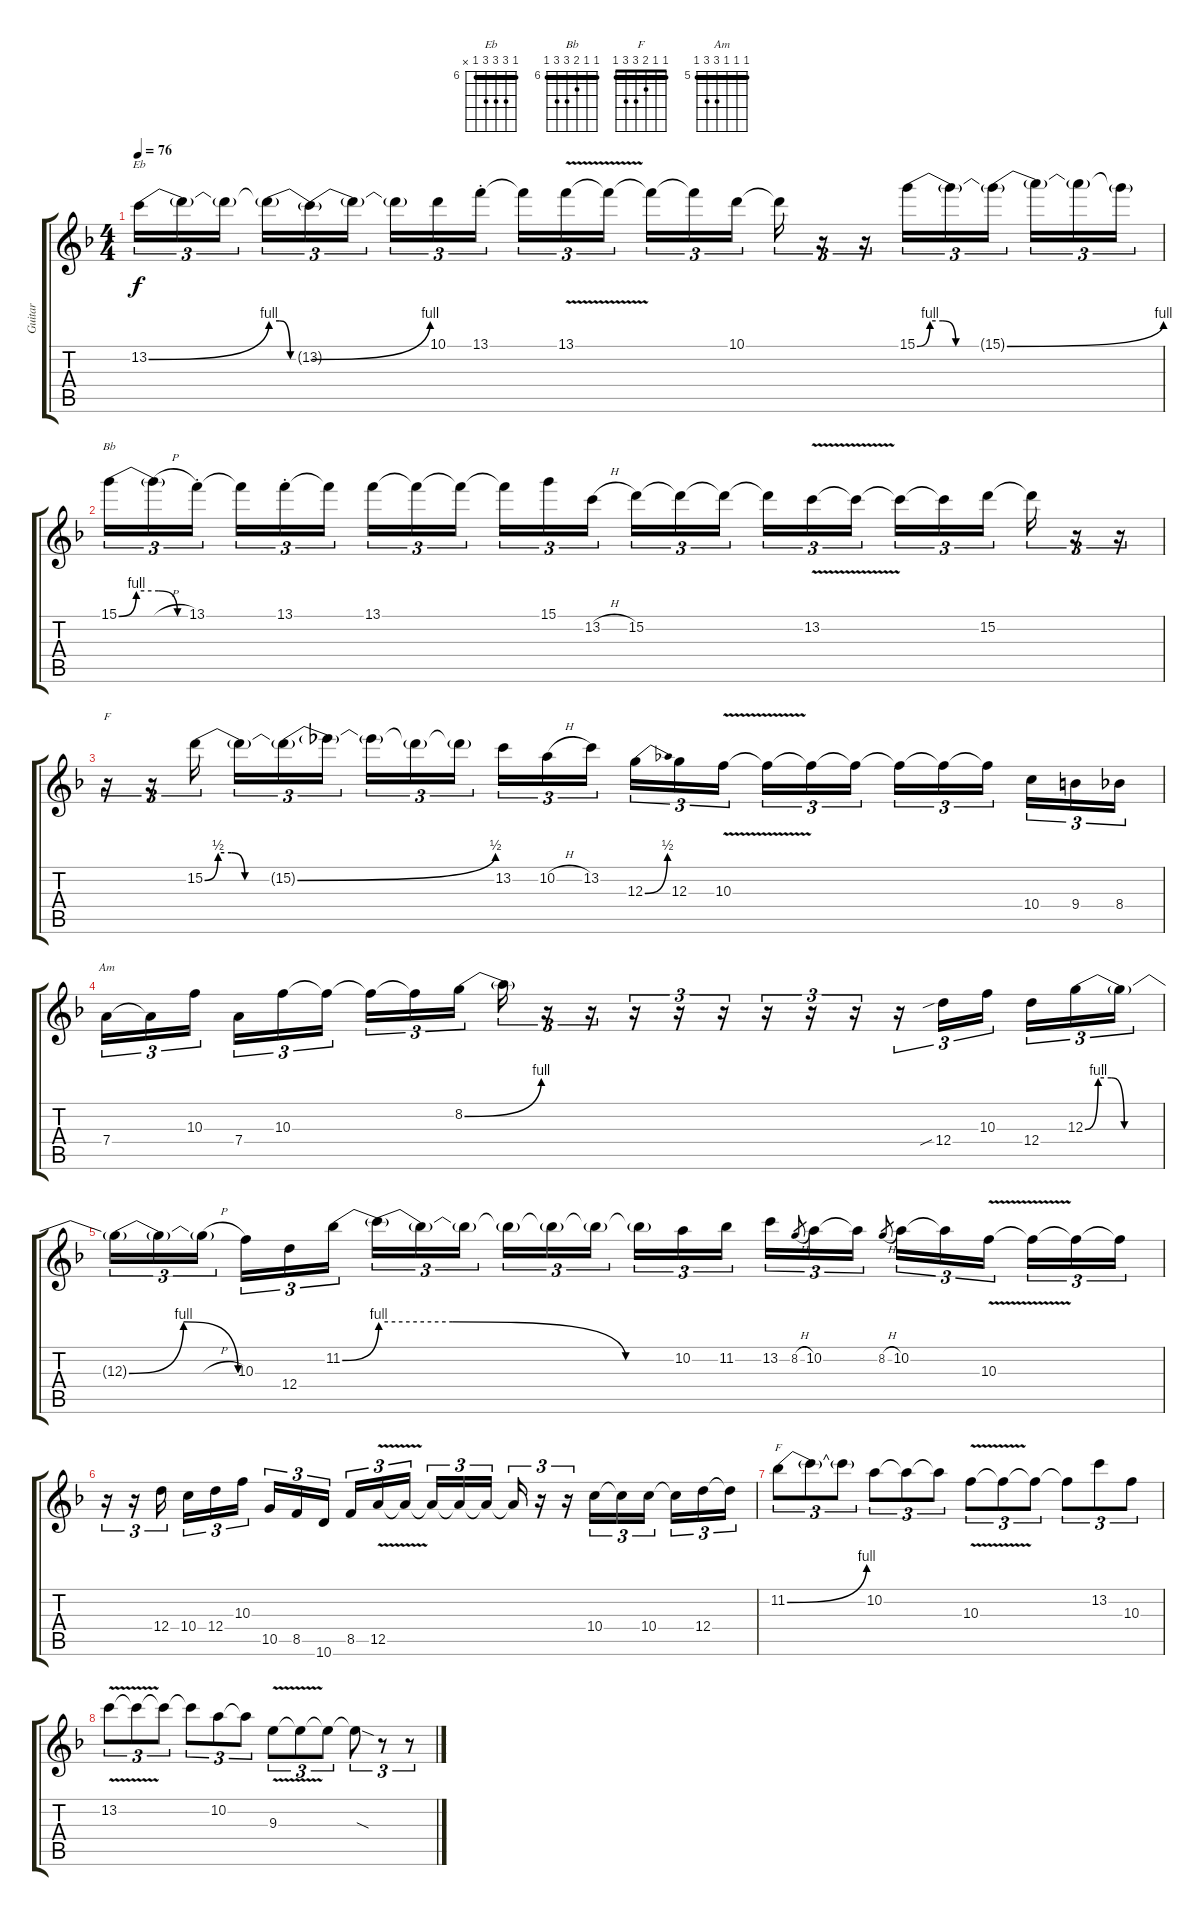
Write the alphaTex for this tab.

\track ("Guitar" "Guitar") {instrument electricguitarclean}
\staff {score tabs}
\tuning (E4 B3 G3 D3 A2 E2) {hide}
\chord ("Eb" 6 8 8 8 6 x) {firstfret 6 barre 6}
\chord ("Bb" 6 6 7 8 8 6) {firstfret 6 barre 6}
\chord ("F" x x x x x x)
\chord ("Am" 5 5 5 7 7 5) {firstfret 5 barre 5}
\chord ("F" 1 1 2 3 3 1) {barre 1}
\ts (4 4)
\tempo 76
\clef g2
\ks f
13.2{be (bend 0 0 60 4)}.16{tu (3 2) ch "Eb" dy f} 13.2{t}.16{tu (3 2)} 13.2{t}.16{tu (3 2) beam splitsecondary} 13.2{be (custom 0 4 15 4 30 0 60 0) t}.16{tu (3 2)} 13.2{be (bend 0 0 60 4) t}.16{tu (3 2)} 13.2{t}.16{tu (3 2)} 13.2{t}.16{tu (3 2)} 10.1.16{tu (3 2)} 13.1{st}.16{tu (3 2) beam splitsecondary} 13.1{t}.16{tu (3 2)} 13.1{v}.16{tu (3 2)} 13.1{t}.16{tu (3 2)} 13.1{t}.16{tu (3 2)} 13.1{t}.16{tu (3 2)} 10.1.16{tu (3 2) beam splitsecondary} 10.1{t}.16{tu (3 2)} r.16{tu (3 2)} r.16{tu (3 2)} 15.1{be (custom 0 0 10 4 20 4 30 0 60 0)}.16{tu (3 2)} 15.1{t}.16{tu (3 2)} 15.1{be (bend 0 0 60 4) t}.16{tu (3 2) beam splitsecondary} 15.1{t}.16{tu (3 2)} 15.1{t}.16{tu (3 2)} 15.1{t}.16{tu (3 2)} |
15.1{be (custom 0 0 15 4 34 4 50 0 60 0)}.16{tu (3 2) ch "Bb"} 15.1{h t}.16{tu (3 2)} 13.1{st}.16{tu (3 2) beam splitsecondary} 13.1{t}.16{tu (3 2)} 13.1{st}.16{tu (3 2)} 13.1{t}.16{tu (3 2)} 13.1.16{tu (3 2)} 13.1{t}.16{tu (3 2)} 13.1{t}.16{tu (3 2) beam splitsecondary} 13.1{t}.16{tu (3 2)} 15.1.16{tu (3 2)} 13.2{h}.16{tu (3 2)} 15.2.16{tu (3 2)} 15.2{t}.16{tu (3 2)} 15.2{t}.16{tu (3 2) beam splitsecondary} 15.2{t}.16{tu (3 2)} 13.2{v}.16{tu (3 2)} 13.2{t}.16{tu (3 2)} 13.2{t}.16{tu (3 2)} 13.2{t}.16{tu (3 2)} 15.2.16{tu (3 2) beam splitsecondary} 15.2{t}.16{tu (3 2)} r.16{tu (3 2)} r.16{tu (3 2)} |
r.16{tu (3 2) ch "F"} r.16{tu (3 2)} 15.2{be (custom 0 0 10 2 20 2 30 0 60 0)}.16{tu (3 2) beam splitsecondary} 15.2{t}.16{tu (3 2)} 15.2{be (bend 0 0 60 2) t}.16{tu (3 2)} 15.2{t}.16{tu (3 2)} 15.2{t}.16{tu (3 2)} 15.2{t}.16{tu (3 2)} 15.2{t}.16{tu (3 2) beam splitsecondary} 13.2.16{tu (3 2)} 10.2{h}.16{tu (3 2)} 13.2.16{tu (3 2)} 12.3{be (bend 0 0 60 2)}.16{tu (3 2)} 12.3.16{tu (3 2)} 10.3{v}.16{tu (3 2) beam splitsecondary} 10.3{t}.16{tu (3 2)} 10.3{t}.16{tu (3 2)} 10.3{t}.16{tu (3 2)} 10.3{t}.16{tu (3 2)} 10.3{t}.16{tu (3 2)} 10.3{t}.16{tu (3 2) beam splitsecondary} 10.4.16{tu (3 2)} 9.4.16{tu (3 2)} 8.4.16{tu (3 2)} |
7.4.16{tu (3 2) ch "Am"} 7.4{t}.16{tu (3 2)} 10.3.16{tu (3 2) beam splitsecondary} 7.4.16{tu (3 2)} 10.3.16{tu (3 2)} 10.3{t}.16{tu (3 2)} 10.3{t}.16{tu (3 2)} 10.3{t}.16{tu (3 2)} 8.2{be (bend 0 0 60 4)}.16{tu (3 2) beam splitsecondary} 8.2{t}.16{tu (3 2)} r.16{tu (3 2)} r.16{tu (3 2)} r.16{tu (3 2)} r.16{tu (3 2)} r.16{tu (3 2)} r.16{tu (3 2)} r.16{tu (3 2)} r.16{tu (3 2)} r.16{tu (3 2)} 12.4{sib}.16{tu (3 2)} 10.3.16{tu (3 2) beam splitsecondary} 12.4.16{tu (3 2)} 12.3{be (custom 0 0 10 4 20 4 30 0 60 0)}.16{tu (3 2)} 12.3{t}.16{tu (3 2)} |
12.3{be (bendrelease 0 0 10 4 50 4 60 0) t}.16{tu (3 2)} 12.3{t}.16{tu (3 2)} 12.3{h t}.16{tu (3 2) beam splitsecondary} 10.3.16{tu (3 2)} 12.4.16{tu (3 2)} 11.2{be (bend 0 0 60 4)}.16{tu (3 2)} 11.2{be (custom 0 4 15 4 50 0 60 0) t}.16{tu (3 2)} 11.2{t}.16{tu (3 2)} 11.2{t}.16{tu (3 2) beam splitsecondary} 11.2{t}.16{tu (3 2)} 11.2{t}.16{tu (3 2)} 11.2{t}.16{tu (3 2)} 11.2{t}.16{tu (3 2)} 10.2.16{tu (3 2)} 11.2.16{tu (3 2) beam splitsecondary} 13.2.16{tu (3 2)} 8.2{h}.8{gr} 10.2.16{tu (3 2)} 10.2{t}.16{tu (3 2)} 8.2{h}.8{gr} 10.2.16{tu (3 2)} 10.2{t}.16{tu (3 2)} 10.3{v}.16{tu (3 2) beam splitsecondary} 10.3{t}.16{tu (3 2)} 10.3{t}.16{tu (3 2)} 10.3{t}.16{tu (3 2)} |
r.16{tu (3 2)} r.16{tu (3 2)} 12.4.16{tu (3 2) beam splitsecondary} 10.4.16{tu (3 2)} 12.4.16{tu (3 2)} 10.3.16{tu (3 2)} 10.5.16{tu (3 2)} 8.5.16{tu (3 2)} 10.6.16{tu (3 2) beam splitsecondary} 8.5.16{tu (3 2)} 12.5{v}.16{tu (3 2)} 12.5{t}.16{tu (3 2)} 12.5{t}.16{tu (3 2)} 12.5{t}.16{tu (3 2)} 12.5{t}.16{tu (3 2) beam splitsecondary} 12.5{t}.16{tu (3 2)} r.16{tu (3 2)} r.16{tu (3 2)} 10.4.16{tu (3 2)} 10.4{t}.16{tu (3 2)} 10.4.16{tu (3 2) beam splitsecondary} 10.4{t}.16{tu (3 2)} 12.4.16{tu (3 2)} 12.4{t}.16{tu (3 2)} |
11.2{be (bend 0 0 60 4)}.8{tu (3 2) ch "F"} 11.2{t}.8{tu (3 2)} 11.2{t}.8{tu (3 2)} 10.2.8{tu (3 2)} 10.2{t}.8{tu (3 2)} 10.2{t}.8{tu (3 2)} 10.3{v}.8{tu (3 2)} 10.3{t}.8{tu (3 2)} 10.3{t}.8{tu (3 2)} 10.3{t}.8{tu (3 2)} 13.2.8{tu (3 2)} 10.3.8{tu (3 2)} |
13.2{v}.8{tu (3 2)} 13.2{t}.8{tu (3 2)} 13.2{t}.8{tu (3 2)} 13.2{t}.8{tu (3 2)} 10.2.8{tu (3 2)} 10.2{t}.8{tu (3 2)} 9.3{v}.8{tu (3 2)} 9.3{t}.8{tu (3 2)} 9.3{t}.8{tu (3 2)} 9.3{sod t}.8{tu (3 2)} r.8{tu (3 2)} r.8{tu (3 2)}
